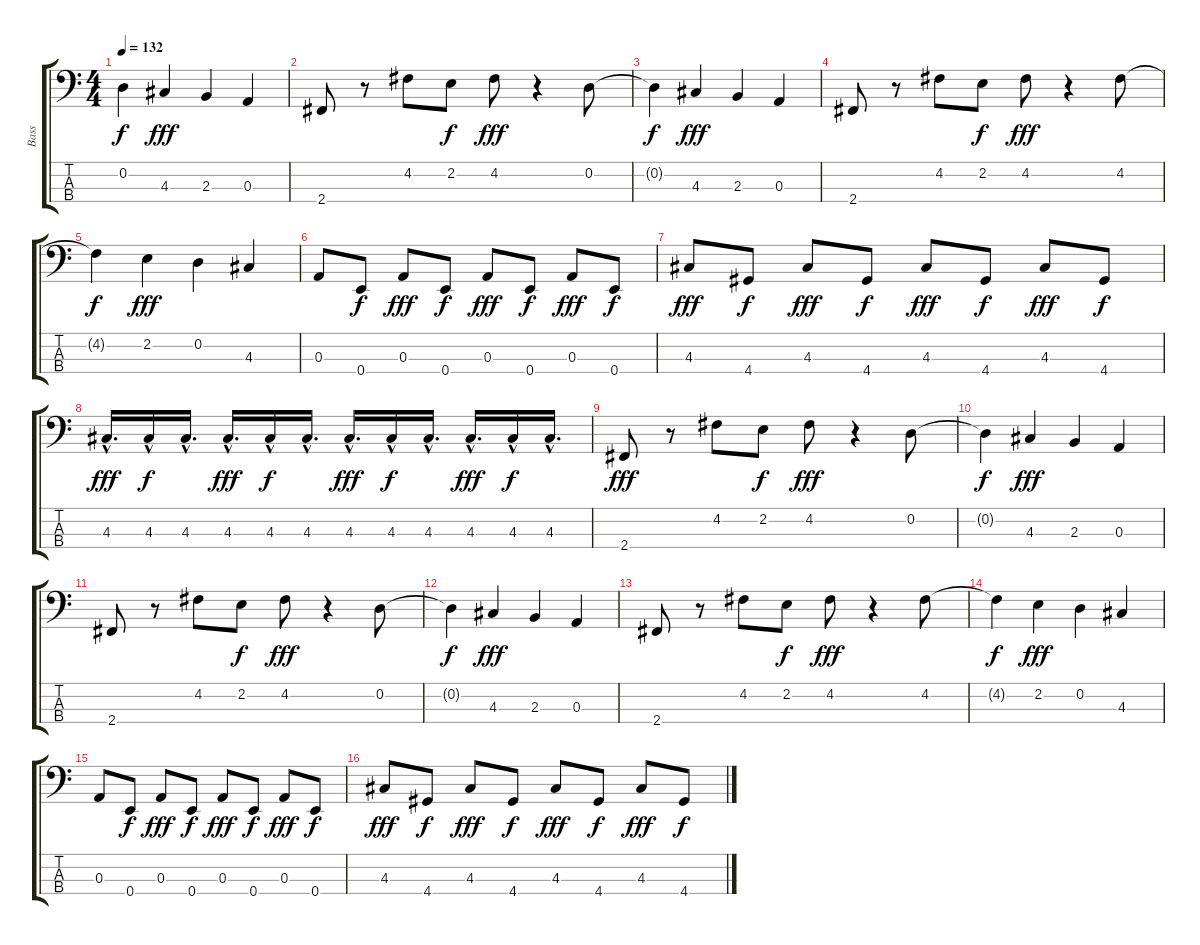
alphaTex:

\track ("Bass" "Bass") {instrument electricbasspick}
\staff {score tabs}
\tuning (G2 D2 A1 E1) {hide}
\ts (4 4)
\tempo 132
\clef f4
\ks c
0.2{t}.4{dy f} 4.3.4{dy fff} 2.3.4 0.3.4 |
2.4.8 r.8 4.2.8 2.2.8{dy f} 4.2.8{dy fff} r.4 0.2.8 |
0.2{t}.4{dy f} 4.3.4{dy fff} 2.3.4 0.3.4 |
2.4.8 r.8 4.2.8 2.2.8{dy f} 4.2.8{dy fff} r.4 4.2.8 |
4.2{t}.4{dy f} 2.2.4{dy fff} 0.2.4 4.3.4 |
0.3.8 0.4.8{dy f} 0.3.8{dy fff} 0.4.8{dy f} 0.3.8{dy fff} 0.4.8{dy f} 0.3.8{dy fff} 0.4.8{dy f} |
4.3.8{dy fff} 4.4.8{dy f} 4.3.8{dy fff} 4.4.8{dy f} 4.3.8{dy fff} 4.4.8{dy f} 4.3.8{dy fff} 4.4.8{dy f} |
4.3{hac}.16{d dy fff} 4.3{hac}.16{dy f} 4.3{hac}.16{d} 4.3{hac}.16{d dy fff} 4.3{hac}.16{dy f} 4.3{hac}.16{d} 4.3{hac}.16{d dy fff} 4.3{hac}.16{dy f} 4.3{hac}.16{d} 4.3{hac}.16{d dy fff} 4.3{hac}.16{dy f} 4.3{hac}.16{d} |
2.4.8{dy fff} r.8 4.2.8 2.2.8{dy f} 4.2.8{dy fff} r.4 0.2.8 |
0.2{t}.4{dy f} 4.3.4{dy fff} 2.3.4 0.3.4 |
2.4.8 r.8 4.2.8 2.2.8{dy f} 4.2.8{dy fff} r.4 0.2.8 |
0.2{t}.4{dy f} 4.3.4{dy fff} 2.3.4 0.3.4 |
2.4.8 r.8 4.2.8 2.2.8{dy f} 4.2.8{dy fff} r.4 4.2.8 |
4.2{t}.4{dy f} 2.2.4{dy fff} 0.2.4 4.3.4 |
0.3.8 0.4.8{dy f} 0.3.8{dy fff} 0.4.8{dy f} 0.3.8{dy fff} 0.4.8{dy f} 0.3.8{dy fff} 0.4.8{dy f} |
4.3.8{dy fff} 4.4.8{dy f} 4.3.8{dy fff} 4.4.8{dy f} 4.3.8{dy fff} 4.4.8{dy f} 4.3.8{dy fff} 4.4.8{dy f}
